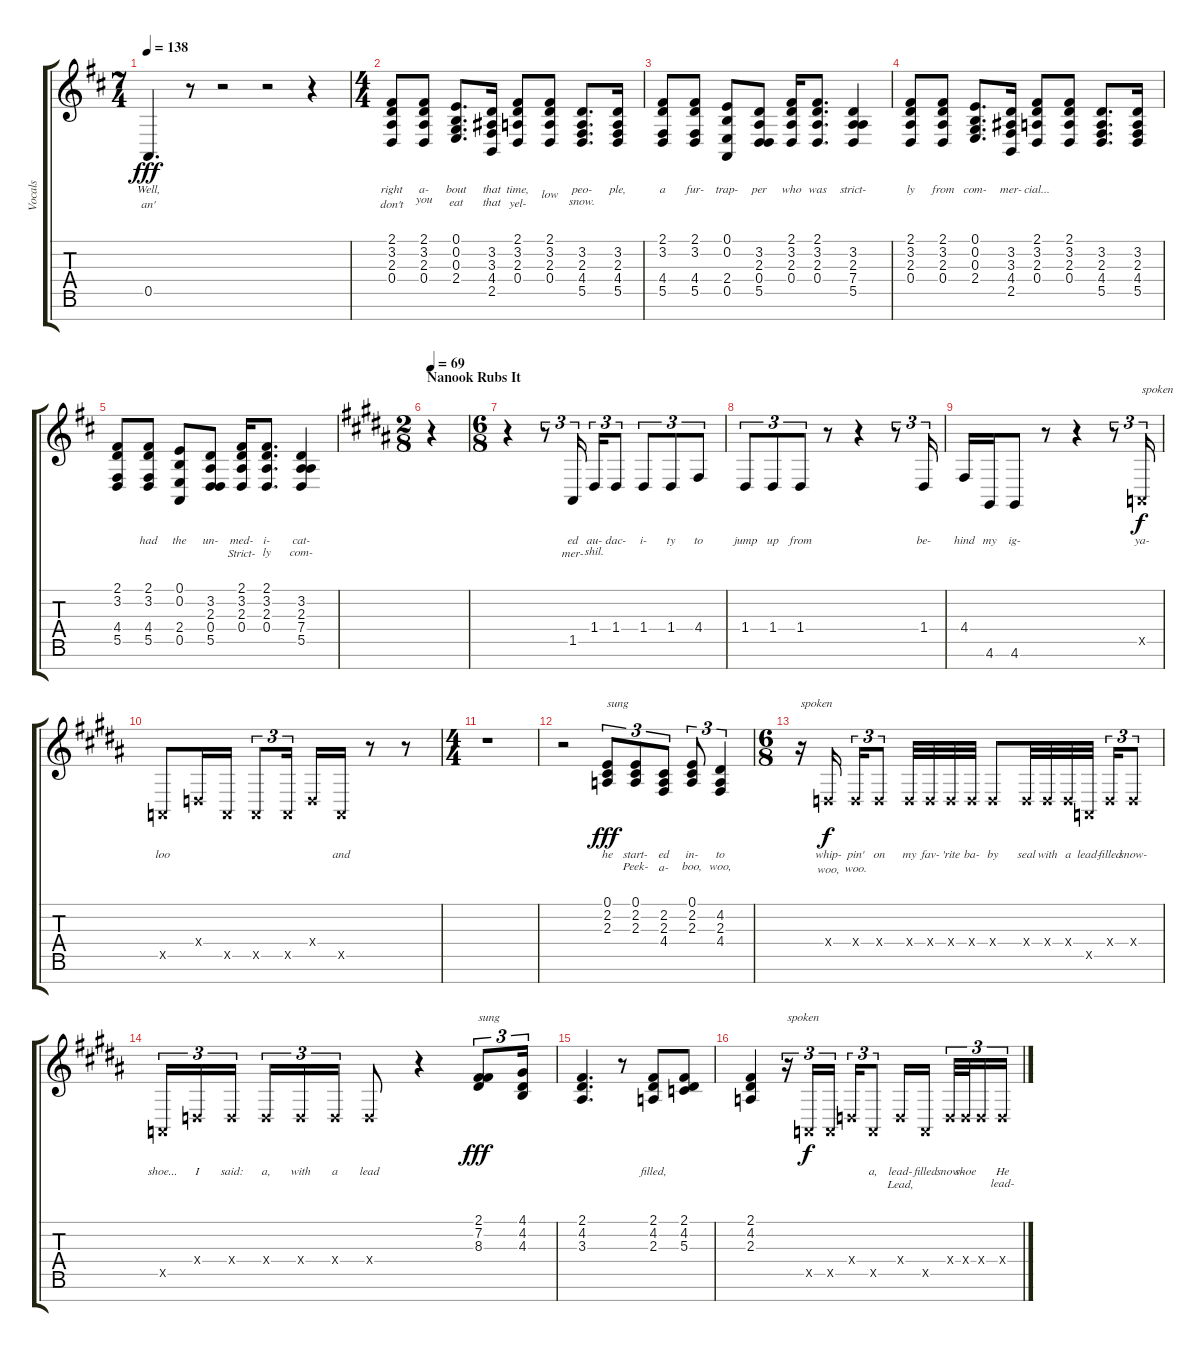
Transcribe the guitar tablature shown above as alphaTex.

\track ("Vocals" "Vocals") {instrument lead6voice}
\staff {score tabs}
\tuning (E4 B3 G3 D3 A2 E2 B1) {hide}
\ts (7 4)
\tempo 138
\clef g2
\ks d
0.5.4{d lyrics (0 "Well,") lyrics (1 "an'") lyrics (2 "") lyrics (3 "") lyrics (4 "") dy fff} r.8 r.2 r.2 r.4 |
\ts (4 4)
(2.1 3.2 2.3 0.4).8{lyrics (0 "right") lyrics (1 "don't") lyrics (2 "") lyrics (3 "") lyrics (4 "")} (2.1 3.2 2.3 0.4).8{lyrics (0 "a-") lyrics (1 "you") lyrics (2 "") lyrics (3 "") lyrics (4 "")} (0.1 0.2 0.3 2.4).8{d lyrics (0 "bout") lyrics (1 "eat") lyrics (2 "") lyrics (3 "") lyrics (4 "")} (3.2 3.3 4.4 2.5).16{lyrics (0 "that") lyrics (1 "that") lyrics (2 "") lyrics (3 "") lyrics (4 "")} (2.1 3.2 2.3 0.4).8{lyrics (0 "time,") lyrics (1 "yel-") lyrics (2 "") lyrics (3 "") lyrics (4 "")} (2.1 3.2 2.3 0.4).8{lyrics (0 "") lyrics (1 "low") lyrics (2 "") lyrics (3 "") lyrics (4 "")} (3.2 2.3 4.4 5.5).8{d lyrics (0 "peo-") lyrics (1 "snow.") lyrics (2 "") lyrics (3 "") lyrics (4 "")} (3.2 2.3 4.4 5.5).16{lyrics (0 "ple,") lyrics (1 "") lyrics (2 "") lyrics (3 "") lyrics (4 "")} |
(2.1 3.2 4.4 5.5).8{lyrics (0 "a") lyrics (1 "") lyrics (2 "") lyrics (3 "") lyrics (4 "")} (2.1 3.2 4.4 5.5).8{lyrics (0 "fur-") lyrics (1 "") lyrics (2 "") lyrics (3 "") lyrics (4 "")} (0.1 0.2 2.4 0.5).8{lyrics (0 "trap-") lyrics (1 "") lyrics (2 "") lyrics (3 "") lyrics (4 "")} (3.2 2.3 0.4 5.5).8{lyrics (0 "per") lyrics (1 "") lyrics (2 "") lyrics (3 "") lyrics (4 "")} (2.1 3.2 2.3 0.4).16{lyrics (0 "who") lyrics (1 "") lyrics (2 "") lyrics (3 "") lyrics (4 "")} (2.1 3.2 2.3 0.4).8{d lyrics (0 "was") lyrics (1 "") lyrics (2 "") lyrics (3 "") lyrics (4 "")} (3.2 2.3 7.4 5.5).4{lyrics (0 "strict-") lyrics (1 "") lyrics (2 "") lyrics (3 "") lyrics (4 "")} |
(2.1 3.2 2.3 0.4).8{lyrics (0 "ly") lyrics (1 "") lyrics (2 "") lyrics (3 "") lyrics (4 "")} (2.1 3.2 2.3 0.4).8{lyrics (0 "from") lyrics (1 "") lyrics (2 "") lyrics (3 "") lyrics (4 "")} (0.1 0.2 0.3 2.4).8{d lyrics (0 "com-") lyrics (1 "") lyrics (2 "") lyrics (3 "") lyrics (4 "")} (3.2 3.3 4.4 2.5).16{lyrics (0 "mer-") lyrics (1 "") lyrics (2 "") lyrics (3 "") lyrics (4 "")} (2.1 3.2 2.3 0.4).8{lyrics (0 "cial...") lyrics (1 "") lyrics (2 "") lyrics (3 "") lyrics (4 "")} (2.1 3.2 2.3 0.4).8{lyrics (0 "") lyrics (1 "") lyrics (2 "") lyrics (3 "") lyrics (4 "")} (3.2 2.3 4.4 5.5).8{d lyrics (0 "") lyrics (1 "") lyrics (2 "") lyrics (3 "") lyrics (4 "")} (3.2 2.3 4.4 5.5).16{lyrics (0 "") lyrics (1 "") lyrics (2 "") lyrics (3 "") lyrics (4 "")} |
(2.1 3.2 4.4 5.5).8{lyrics (0 "") lyrics (1 "") lyrics (2 "") lyrics (3 "") lyrics (4 "")} (2.1 3.2 4.4 5.5).8{lyrics (0 "had") lyrics (1 "") lyrics (2 "") lyrics (3 "") lyrics (4 "")} (0.1 0.2 2.4 0.5).8{lyrics (0 "the") lyrics (1 "") lyrics (2 "") lyrics (3 "") lyrics (4 "")} (3.2 2.3 0.4 5.5).8{lyrics (0 "un-") lyrics (1 "") lyrics (2 "") lyrics (3 "") lyrics (4 "")} (2.1 3.2 2.3 0.4).16{lyrics (0 "med-") lyrics (1 "Strict-") lyrics (2 "") lyrics (3 "") lyrics (4 "")} (2.1 3.2 2.3 0.4).8{d lyrics (0 "i-") lyrics (1 "ly") lyrics (2 "") lyrics (3 "") lyrics (4 "")} (3.2 2.3 7.4 5.5).4{lyrics (0 "cat-") lyrics (1 "com-") lyrics (2 "") lyrics (3 "") lyrics (4 "")} |
\ts (2 8)
\section ("" "Nanook Rubs It")
\tempo 69
\ks b
r.4 |
\ts (6 8)
r.4 r.8{tu (3 2)} 1.5.16{tu (3 2) lyrics (0 "ed") lyrics (1 "mer-") lyrics (2 "") lyrics (3 "") lyrics (4 "")} 1.4.16{tu (3 2) lyrics (0 "au-") lyrics (1 "shil.") lyrics (2 "") lyrics (3 "") lyrics (4 "")} 1.4.8{tu (3 2) lyrics (0 "dac-") lyrics (1 "") lyrics (2 "") lyrics (3 "") lyrics (4 "")} 1.4.8{tu (3 2) lyrics (0 "i-") lyrics (1 "") lyrics (2 "") lyrics (3 "") lyrics (4 "")} 1.4.8{tu (3 2) lyrics (0 "ty") lyrics (1 "") lyrics (2 "") lyrics (3 "") lyrics (4 "")} 4.4.8{tu (3 2) lyrics (0 "to") lyrics (1 "") lyrics (2 "") lyrics (3 "") lyrics (4 "")} |
1.4.8{tu (3 2) lyrics (0 "jump") lyrics (1 "") lyrics (2 "") lyrics (3 "") lyrics (4 "")} 1.4.8{tu (3 2) lyrics (0 "up") lyrics (1 "") lyrics (2 "") lyrics (3 "") lyrics (4 "")} 1.4.8{tu (3 2) lyrics (0 "from") lyrics (1 "") lyrics (2 "") lyrics (3 "") lyrics (4 "")} r.8 r.4 r.8{tu (3 2)} 1.4.16{tu (3 2) lyrics (0 "be-") lyrics (1 "") lyrics (2 "") lyrics (3 "") lyrics (4 "")} |
4.4.16{lyrics (0 "hind") lyrics (1 "") lyrics (2 "") lyrics (3 "") lyrics (4 "")} 4.6.16{lyrics (0 "my") lyrics (1 "") lyrics (2 "") lyrics (3 "") lyrics (4 "")} 4.6.8{lyrics (0 "ig-") lyrics (1 "") lyrics (2 "") lyrics (3 "") lyrics (4 "")} r.8 r.4 r.8{tu (3 2)} 0.5{x}.16{tu (3 2) txt "spoken" lyrics (0 "ya-") lyrics (1 "") lyrics (2 "") lyrics (3 "") lyrics (4 "") dy f} |
0.5{x}.8{lyrics (0 "loo") lyrics (1 "") lyrics (2 "") lyrics (3 "") lyrics (4 "")} 0.4{x}.16{lyrics (0 "") lyrics (1 "") lyrics (2 "") lyrics (3 "") lyrics (4 "")} 0.5{x}.16{lyrics (0 "") lyrics (1 "") lyrics (2 "") lyrics (3 "") lyrics (4 "")} 0.5{x}.8{tu (3 2) lyrics (0 "") lyrics (1 "") lyrics (2 "") lyrics (3 "") lyrics (4 "")} 0.5{x}.16{tu (3 2) lyrics (0 "") lyrics (1 "") lyrics (2 "") lyrics (3 "") lyrics (4 "")} 0.4{x}.16{lyrics (0 "") lyrics (1 "") lyrics (2 "") lyrics (3 "") lyrics (4 "")} 0.5{x}.16{lyrics (0 "and") lyrics (1 "") lyrics (2 "") lyrics (3 "") lyrics (4 "")} r.8 r.8 |
\ts (4 4)
r.1 |
r.2 (0.1 2.2 2.3).8{tu (3 2) txt "sung" lyrics (0 "he") lyrics (1 "") lyrics (2 "") lyrics (3 "") lyrics (4 "") dy fff} (0.1 2.2 2.3).8{tu (3 2) lyrics (0 "start-") lyrics (1 "Peek-") lyrics (2 "") lyrics (3 "") lyrics (4 "")} (2.2 2.3 4.4).8{tu (3 2) lyrics (0 "ed") lyrics (1 "a-") lyrics (2 "") lyrics (3 "") lyrics (4 "")} (0.1 2.2 2.3).8{tu (3 2) lyrics (0 "in-") lyrics (1 "boo,") lyrics (2 "") lyrics (3 "") lyrics (4 "")} (4.2 2.3 4.4).4{tu (3 2) lyrics (0 "to") lyrics (1 "woo,") lyrics (2 "") lyrics (3 "") lyrics (4 "")} |
\ts (6 8)
r.16{txt "spoken"} 0.4{x}.16{lyrics (0 "whip-") lyrics (1 "woo,") lyrics (2 "") lyrics (3 "") lyrics (4 "") dy f beam splitsecondary} 0.4{x}.16{tu (3 2) lyrics (0 "pin'") lyrics (1 "woo.") lyrics (2 "") lyrics (3 "") lyrics (4 "")} 0.4{x}.8{tu (3 2) lyrics (0 "on") lyrics (1 "") lyrics (2 "") lyrics (3 "") lyrics (4 "")} 0.4{x}.32{lyrics (0 "my") lyrics (1 "") lyrics (2 "") lyrics (3 "") lyrics (4 "")} 0.4{x}.32{lyrics (0 "fav-") lyrics (1 "") lyrics (2 "") lyrics (3 "") lyrics (4 "")} 0.4{x}.32{lyrics (0 "'rite") lyrics (1 "") lyrics (2 "") lyrics (3 "") lyrics (4 "")} 0.4{x}.32{lyrics (0 "ba-") lyrics (1 "") lyrics (2 "") lyrics (3 "") lyrics (4 "")} 0.4{x}.8{lyrics (0 "by") lyrics (1 "") lyrics (2 "") lyrics (3 "") lyrics (4 "")} 0.4{x}.32{lyrics (0 "seal") lyrics (1 "") lyrics (2 "") lyrics (3 "") lyrics (4 "")} 0.4{x}.32{lyrics (0 "with") lyrics (1 "") lyrics (2 "") lyrics (3 "") lyrics (4 "")} 0.4{x}.32{lyrics (0 "a") lyrics (1 "") lyrics (2 "") lyrics (3 "") lyrics (4 "")} 0.5{x}.32{lyrics (0 "lead-") lyrics (1 "") lyrics (2 "") lyrics (3 "") lyrics (4 "") beam splitsecondary} 0.4{x}.16{tu (3 2) lyrics (0 "filled") lyrics (1 "") lyrics (2 "") lyrics (3 "") lyrics (4 "")} 0.4{x}.8{tu (3 2) lyrics (0 "snow-") lyrics (1 "") lyrics (2 "") lyrics (3 "") lyrics (4 "")} |
0.5{x}.16{tu (3 2) lyrics (0 "shoe...") lyrics (1 "") lyrics (2 "") lyrics (3 "") lyrics (4 "")} 0.4{x}.16{tu (3 2) lyrics (0 "I") lyrics (1 "") lyrics (2 "") lyrics (3 "") lyrics (4 "")} 0.4{x}.16{tu (3 2) lyrics (0 "said:") lyrics (1 "") lyrics (2 "") lyrics (3 "") lyrics (4 "") beam splitsecondary} 0.4{x}.16{tu (3 2) lyrics (0 "a,") lyrics (1 "") lyrics (2 "") lyrics (3 "") lyrics (4 "")} 0.4{x}.16{tu (3 2) lyrics (0 "with") lyrics (1 "") lyrics (2 "") lyrics (3 "") lyrics (4 "")} 0.4{x}.16{tu (3 2) lyrics (0 "a") lyrics (1 "") lyrics (2 "") lyrics (3 "") lyrics (4 "")} 0.4{x}.8{lyrics (0 "lead") lyrics (1 "") lyrics (2 "") lyrics (3 "") lyrics (4 "")} r.4 (2.1 7.2 8.3).8{tu (3 2) txt "sung" lyrics (0 "") lyrics (1 "") lyrics (2 "") lyrics (3 "") lyrics (4 "") dy fff} (4.1 4.2 4.3).16{tu (3 2) lyrics (0 "") lyrics (1 "") lyrics (2 "") lyrics (3 "") lyrics (4 "")} |
(2.1 4.2 3.3).4{d lyrics (0 "") lyrics (1 "") lyrics (2 "") lyrics (3 "") lyrics (4 "")} r.8 (2.1 4.2 2.3).8{lyrics (0 "filled,") lyrics (1 "") lyrics (2 "") lyrics (3 "") lyrics (4 "")} (2.1 4.2 5.3).8{lyrics (0 "") lyrics (1 "") lyrics (2 "") lyrics (3 "") lyrics (4 "")} |
(2.1 4.2 2.3).4{lyrics (0 "") lyrics (1 "") lyrics (2 "") lyrics (3 "") lyrics (4 "")} r.16{tu (3 2) txt "spoken"} 0.5{x}.16{tu (3 2) lyrics (0 "") lyrics (1 "") lyrics (2 "") lyrics (3 "") lyrics (4 "") dy f} 0.5{x}.16{tu (3 2) lyrics (0 "") lyrics (1 "") lyrics (2 "") lyrics (3 "") lyrics (4 "")} 0.4{x}.16{tu (3 2) lyrics (0 "") lyrics (1 "") lyrics (2 "") lyrics (3 "") lyrics (4 "")} 0.5{x}.8{tu (3 2) lyrics (0 "a,") lyrics (1 "") lyrics (2 "") lyrics (3 "") lyrics (4 "")} 0.4{x}.16{lyrics (0 "lead-") lyrics (1 "Lead,") lyrics (2 "") lyrics (3 "") lyrics (4 "")} 0.5{x}.16{lyrics (0 "filled") lyrics (1 "") lyrics (2 "") lyrics (3 "") lyrics (4 "") beam splitsecondary} 0.4{x}.32{tu (3 2) lyrics (0 "snow-") lyrics (1 "") lyrics (2 "") lyrics (3 "") lyrics (4 "")} 0.4{x}.32{tu (3 2) lyrics (0 "shoe") lyrics (1 "") lyrics (2 "") lyrics (3 "") lyrics (4 "")} 0.4{x}.16{tu (3 2) lyrics (0 "") lyrics (1 "") lyrics (2 "") lyrics (3 "") lyrics (4 "")} 0.4{x}.16{tu (3 2) lyrics (0 "He") lyrics (1 "lead-") lyrics (2 "") lyrics (3 "") lyrics (4 "")}
